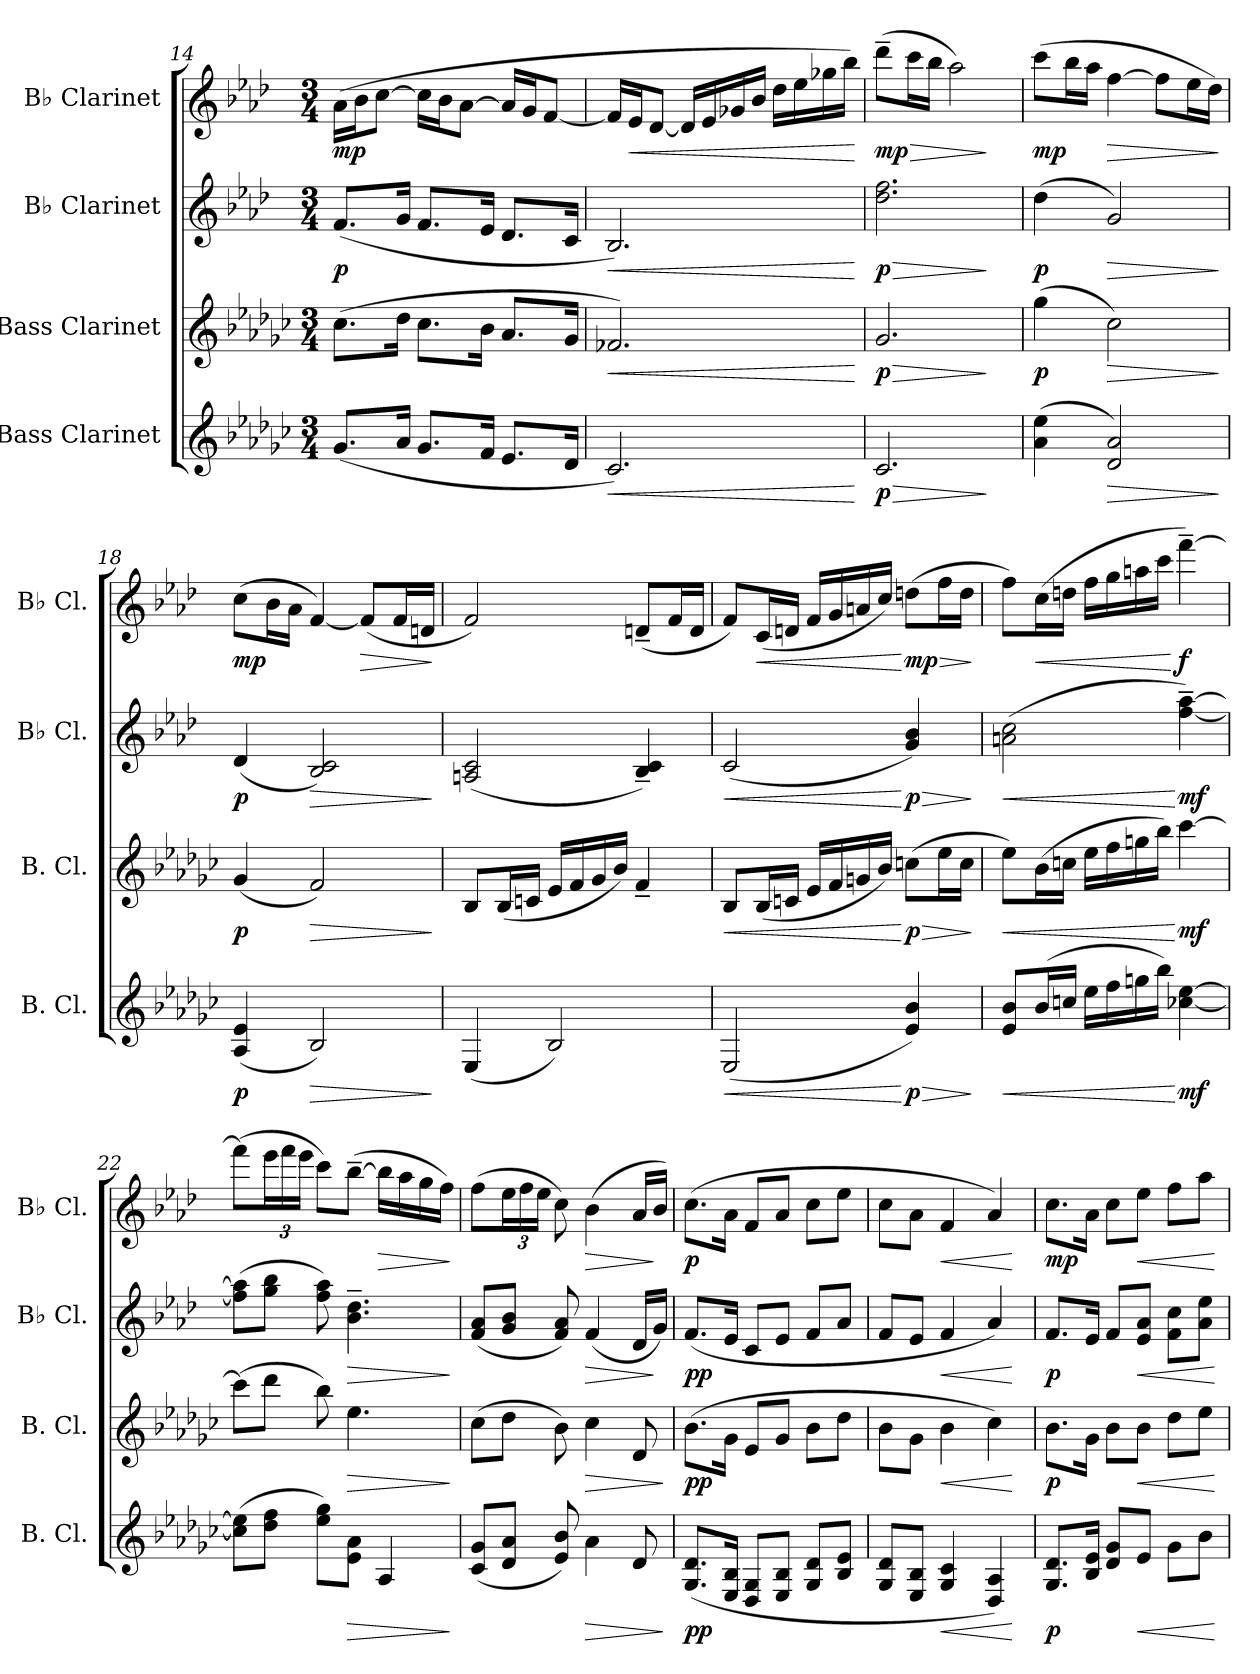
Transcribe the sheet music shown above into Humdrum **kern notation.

**kern	**dynam	**kern	**dynam	**kern	**dynam	**kern	**dynam
*part4	*part4	*part3	*part3	*part2	*part2	*part1	*part1
*staff4	*staff4	*staff3	*staff3	*staff2	*staff2	*staff1	*staff1
*I"Bass Clarinet	*	*I"Bass Clarinet	*	*I"B♭ Clarinet	*	*I"B♭ Clarinet	*
*I'B. Cl.	*	*I'B. Cl.	*	*I'B♭ Cl.	*	*I'B♭ Cl.	*
*clefG2	*	*clefG2	*	*clefG2	*	*clefG2	*
*ITrd8c14	*	*ITrd8c14	*	*ITrd1c2	*	*ITrd1c2	*
*k[b-e-a-d-g-c-]	*	*k[b-e-a-d-g-c-]	*	*k[b-e-a-d-g-c-]	*	*k[b-e-a-d-g-c-]	*
*M3/4	*	*M3/4	*	*M3/4	*	*M3/4	*
=14	=14	=14	=14	=14	=14	=14	=14
!	!	!	!	!	!LO:DY:b	!	!LO:DY:b
(<8.G-/L	.	(>8.c-\L	.	(<8.e-/L	p	(>16g-\LL	mp
.	.	.	.	.	.	16a-\J	.
.	.	.	.	.	.	[8b-\J	.
16A-/Jk	.	16d-\Jk	.	16f/Jk	.	.	.
8.G-/L	.	8.c-\L	.	8.e-/L	.	16b-\LL]	.
.	.	.	.	.	.	16a-\J	.
.	.	.	.	.	.	[8g-\J	.
16F/Jk	.	16B-\Jk	.	16d-/Jk	.	.	.
8.E-/L	.	8.A-/L	.	8.c-/L	.	16g-/LL]	.
.	.	.	.	.	.	16f/J	.
.	.	.	.	.	.	[8e-/J	.
16D-/Jk	.	16G-/Jk	.	16B-/Jk	.	.	.
=15	=15	=15	=15	=15	=15	=15	=15
!	!LO:HP:b	!	!LO:HP:b	!	!LO:HP:b	!	!
2.C-/)	<	2.F-X/)	<	2.A-/)	<	16e-/LL]	.
!	!	!	!	!	!	!	!LO:HP:b
.	.	.	.	.	.	16d-/J	<
.	.	.	.	.	.	[8c-/J	.
.	.	.	.	.	.	16c-/LL]	.
.	.	.	.	.	.	16d-/	.
.	.	.	.	.	.	16f-X/	.
.	.	.	.	.	.	16a-/JJ	.
.	.	.	.	.	.	16cc-\LL	.
.	.	.	.	.	.	16dd-\	.
.	.	.	.	.	.	16ff-X\	.
.	.	.	.	.	.	16aa-\JJ)	.
.	[	.	[	.	[	.	[
=16	=16	=16	=16	=16	=16	=16	=16
!	!LO:HP:b	!	!LO:HP:b	!	!LO:HP:b	!	!LO:HP:b
!	!LO:DY:n=1:b	!	!LO:DY:n=1:b	!	!LO:DY:n=1:b	!	!LO:DY:n=1:b
2.C-/	> p	2.G-/	> p	2.cc-\ 2.ee-\	> p	(>8ccc-~\L	> mp
.	.	.	.	.	.	16bb-\L	.
.	.	.	.	.	.	16aa-\JJ	.
.	.	.	.	.	.	2gg-\)	.
.	]	.	]	.	]	.	]
!!LO:LB:g=z
=17	=17	=17	=17	=17	=17	=17	=17
!	!	!	!LO:DY:b	!	!LO:DY:b	!	!LO:DY:b
(>4A-\ 4e-\	.	(>4g-\	p	(>4cc-\	p	(>8bb-\L	mp
.	.	.	.	.	.	16aa-\L	.
.	.	.	.	.	.	16gg-\JJ	.
!	!LO:HP:b	!	!LO:HP:b	!	!LO:HP:b	!	!LO:HP:b
2D-/ 2A-/)	>	2c-\)	>	2f/)	>	[4ee-\	>
.	.	.	.	.	.	8ee-\L]	.
.	.	.	.	.	.	16dd-\L	.
.	.	.	.	.	.	16cc-\JJ)	.
.	]	.	]	.	]	.	]
=18	=18	=18	=18	=18	=18	=18	=18
!	!LO:DY:b	!	!LO:DY:b	!	!LO:DY:b	!	!LO:DY:b
(<4AA-/ 4E-/	p	(<4G-/	p	(<4c-/	p	(>8b-\L	mp
.	.	.	.	.	.	16a-\L	.
.	.	.	.	.	.	16g-\JJ	.
!	!LO:HP:b	!	!LO:HP:b	!	!LO:HP:b	!	!
2BB-/)	>	2F/)	>	2A-/ 2B-/)	>	[4e-/)	.
!	!	!	!	!	!	!	!LO:HP:b
.	.	.	.	.	.	(<8e-/L]	>
.	.	.	.	.	.	16e-/L	.
.	.	.	.	.	.	16cn/JJ	.
.	]	.	]	.	]	.	]
=19	=19	=19	=19	=19	=19	=19	=19
(<4EE-/	.	8BB-/L	.	(<2Gn/ 2B-/	.	2e-/)	.
.	.	(<16BB-/L	.	.	.	.	.
.	.	16Cn/JJ	.	.	.	.	.
2BB-/)	.	16E-/LL	.	.	.	.	.
.	.	16F/	.	.	.	.	.
.	.	16G-/	.	.	.	.	.
.	.	16B-/JJ)	.	.	.	.	.
.	.	4F~/	.	4A-/~ 4B-/~)	.	(<8cn~/L	.
.	.	.	.	.	.	16e-/L	.
.	.	.	.	.	.	16c/JJ	.
=20	=20	=20	=20	=20	=20	=20	=20
!	!LO:HP:b	!	!LO:HP:b	!	!LO:HP:b	!	!
(<2EE-/	<	8BB-/L	<	(<2B-/	<	8e-/L)	.
!	!	!	!	!	!	!	!LO:HP:b
.	.	(<16BB-/L	.	.	.	(<16B-/L	<
.	.	16Cn/JJ	.	.	.	16cn/JJ	.
.	.	16E-/LL	.	.	.	16e-/LL	.
.	.	16F/	.	.	.	16f/	.
.	.	16Gn/	.	.	.	16gn/	.
.	.	16B-/JJ)	.	.	.	16b-/JJ)	.
!	!LO:HP:n=1:b	!	!LO:HP:n=1:b	!	!LO:HP:n=1:b	!	!LO:HP:n=1:b
!	!LO:DY:n=1:b	!	!LO:DY:n=1:b	!	!LO:DY:n=1:b	!	!LO:DY:n=1:b
4E-/ 4B-/)	[ > p	(>8cn\L	[ > p	4f/ 4a-/)	[ > p	(>8ccn\L	[ > mp
.	.	16e-\L	.	.	.	16ee-\L	.
.	.	16c\JJ	.	.	.	16cc\JJ	.
.	]	.	]	.	]	.	]
!!LO:PB:g=z
=21	=21	=21	=21	=21	=21	=21	=21
!	!LO:HP:b	!	!LO:HP:b	!	!LO:HP:b	!	!
8E-/ 8B-/L	<	8e-\L)	<	(>2gn\ 2b-\	<	8ee-\L)	.
!	!	!	!	!	!	!	!LO:HP:b
(>16B-/L	.	(>16B-\L	.	.	.	(>16b-\L	<
16cn/JJ	.	16cn\JJ	.	.	.	16ccn\JJ	.
16e-\LL	.	16e-\LL	.	.	.	16ee-\LL	.
16f\	.	16f\	.	.	.	16ff\	.
16gn\	.	16gn\	.	.	.	16ggn\	.
16b-\JJ)	.	16b-\JJ)	.	.	.	16bb-\JJ	.
!	!LO:DY:n=1:b	!	!LO:DY:n=1:b	!	!LO:DY:n=1:b	!	!LO:DY:n=1:b
[4c-X\ [4e-\	[ mf	[4cc-\	[ mf	[4ee-\~ [4gg-\~)	[ mf	[4eee-~\)	[ f
=22	=22	=22	=22	=22	=22	=22	=22
(>8c-\] 8e-\]L	.	(>8cc-\L]	.	(>8ee-\] 8gg-\]L	.	(>8eee-\L]	.
*	*	*	*	*	*	*Xbrackettup	*
8d-\ 8f\J	.	8dd-\J	.	8ff\ 8aa-\J	.	24ddd-\L	.
.	.	.	.	.	.	24eee-\	.
.	.	.	.	.	.	24ddd-\JJ	.
8e-\ 8g-\L)	.	8b-\)	.	8ee-\ 8gg-\)	.	8bb-\L)	.
!	!LO:HP:b	!	!LO:HP:b	!	!LO:HP:b	!	!
8E-\ 8A-\J	>	4.e-\	>	4.a-\~ 4.cc-\~	>	(>[8aa-~\J	.
!	!	!	!	!	!	!	!LO:HP:b
4AA-/	.	.	.	.	.	16aa-\LL]	>
.	.	.	.	.	.	16gg-\	.
.	.	.	.	.	.	16ff\	.
.	.	.	.	.	.	16ee-\JJ)	.
.	]	.	]	.	]	.	]
=23	=23	=23	=23	=23	=23	=23	=23
(<8C-/ 8G-/L	.	(>8c-\L	.	(<8e-/ 8g-/L	.	(>8ee-\L	.
8D-/ 8A-/J	.	8d-\J	.	8f/ 8a-/J	.	24dd-\L	.
.	.	.	.	.	.	24ee-\	.
.	.	.	.	.	.	24dd-\JJ	.
8E-/ 8B-/)	.	8B-\)	.	8e-/ 8g-/)	.	8b-\)	.
!	!LO:HP:b	!	!LO:HP:b	!	!LO:HP:b	!	!LO:HP:b
4A-\	>	4c-\	>	(<4e-/	>	(>4a-\	>
8D-/	.	8D-/	.	16c-/LL	.	16g-/LL	.
.	.	.	.	16f/JJ)	]	16a-/JJ)	]
.	]	.	]	.	.	.	.
=24	=24	=24	=24	=24	=24	=24	=24
!	!LO:DY:b	!	!LO:DY:b	!	!LO:DY:b	!	!LO:DY:b
(>8.GG-/ 8.D-/L	pp	(>8.B-\L	pp	(>8.e-/L	pp	(>8.b-\L	p
16EE-/ 16BB-/Jk	.	16G-\Jk	.	16d-/Jk	.	16g-\Jk	.
8DD-/ 8GG-/L	.	8E-/L	.	8B-/L	.	8e-/L	.
8EE-/ 8BB-/J	.	8G-/J	.	8d-/J	.	8g-/J	.
8GG-/ 8D-/L	.	8B-\L	.	8e-/L	.	8b-\L	.
8BB-/ 8E-/J	.	8d-\J	.	8g-/J	.	8dd-\J	.
!!LO:LB:g=z
=25	=25	=25	=25	=25	=25	=25	=25
8GG-/ 8D-/L	.	8B-\L	.	8e-/L	.	8b-\L	.
8EE-/ 8BB-/J	.	8G-\J	.	8d-/J	.	8g-\J	.
!	!LO:HP:b	!	!LO:HP:b	!	!LO:HP:b	!	!LO:HP:b
4GG-/ 4C-/	<	4B-\	<	4e-/	<	4e-/	<
4DD-/ 4AA-/)	.	4c-\)	.	4g-/)	.	4g-/)	.
.	[	.	[	.	[	.	[
=26	=26	=26	=26	=26	=26	=26	=26
!	!LO:DY:b	!	!LO:DY:b	!	!LO:DY:b	!	!LO:DY:b
8.GG-/ 8.D-/L	p	8.B-\L	p	8.e-/L	p	8.b-\L	mp
16BB-/ 16E-/Jk	.	16G-\Jk	.	16d-/Jk	.	16g-\Jk	.
8D-/ 8G-/L	.	8B-\L	.	8e-/L	.	8b-\L	.
!	!LO:HP:b	!	!LO:HP:b	!	!LO:HP:b	!	!LO:HP:b
8E-/J	<	8B-\J	<	8d-/ 8g-/J	<	8dd-\J	<
8G-\L	.	8d-\L	.	8e-\ 8b-\L	.	8ee-\L	.
8B-\J	.	8e-\J	.	8g-\ 8dd-\J	.	8gg-\J	.
.	[	.	[	.	[	.	[
=	=	=	=	=	=	=	=
*-	*-	*-	*-	*-	*-	*-	*-
